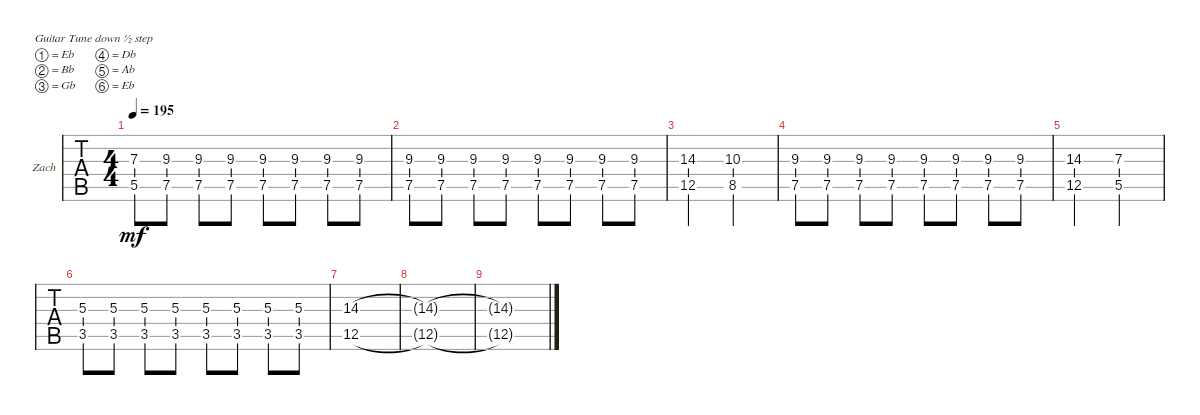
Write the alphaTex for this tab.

\defaultSystemsLayout 4
\bracketExtendMode groupsimilarinstruments
\firstSystemTrackNameOrientation horizontal
\otherSystemsTrackNameOrientation horizontal
\track ("Lead Guitar" "Zach") {instrument overdrivenguitar}
\staff {tabs}
\tuning (Eb4 Bb3 Gb3 Db3 Ab2 Eb2)
\ts (4 4)
\tempo 195
\clef g2
\scale
0.333333
\ks c
(5.5 7.3).8{dy mf} (9.3 7.5).8 (9.3 7.5).8 (9.3 7.5).8 (9.3 7.5).8 (9.3 7.5).8 (9.3 7.5).8 (7.5 9.3).8 |
\scale
0.333333 (7.5 9.3).8 (7.5 9.3).8 (7.5 9.3).8 (7.5 9.3).8 (7.5 9.3).8 (7.5 9.3).8 (7.5 9.3).8 (7.5 9.3).8 |
\scale
0.333333 (12.5 14.3).2 (10.3 8.5).2 |
\scale
0.333333 (7.5 9.3).8 (7.5 9.3).8 (7.5 9.3).8 (7.5 9.3).8 (7.5 9.3).8 (7.5 9.3).8 (7.5 9.3).8 (7.5 9.3).8 |
\scale
0.333333 (12.5 14.3).2 (7.3 5.5).2 |
\scale
0.333333 (3.5 5.3).8 (3.5 5.3).8 (5.3 3.5).8 (5.3 3.5).8 (5.3 3.5).8 (5.3 3.5).8 (5.3 3.5).8 (3.5 5.3).8 |
\scale
0.333333 (12.5 14.3).1 |
\scale
0.333333 (12.5{t} 14.3{t}).1 |
\scale
0.333333 (14.3{t} 12.5{t}).1
